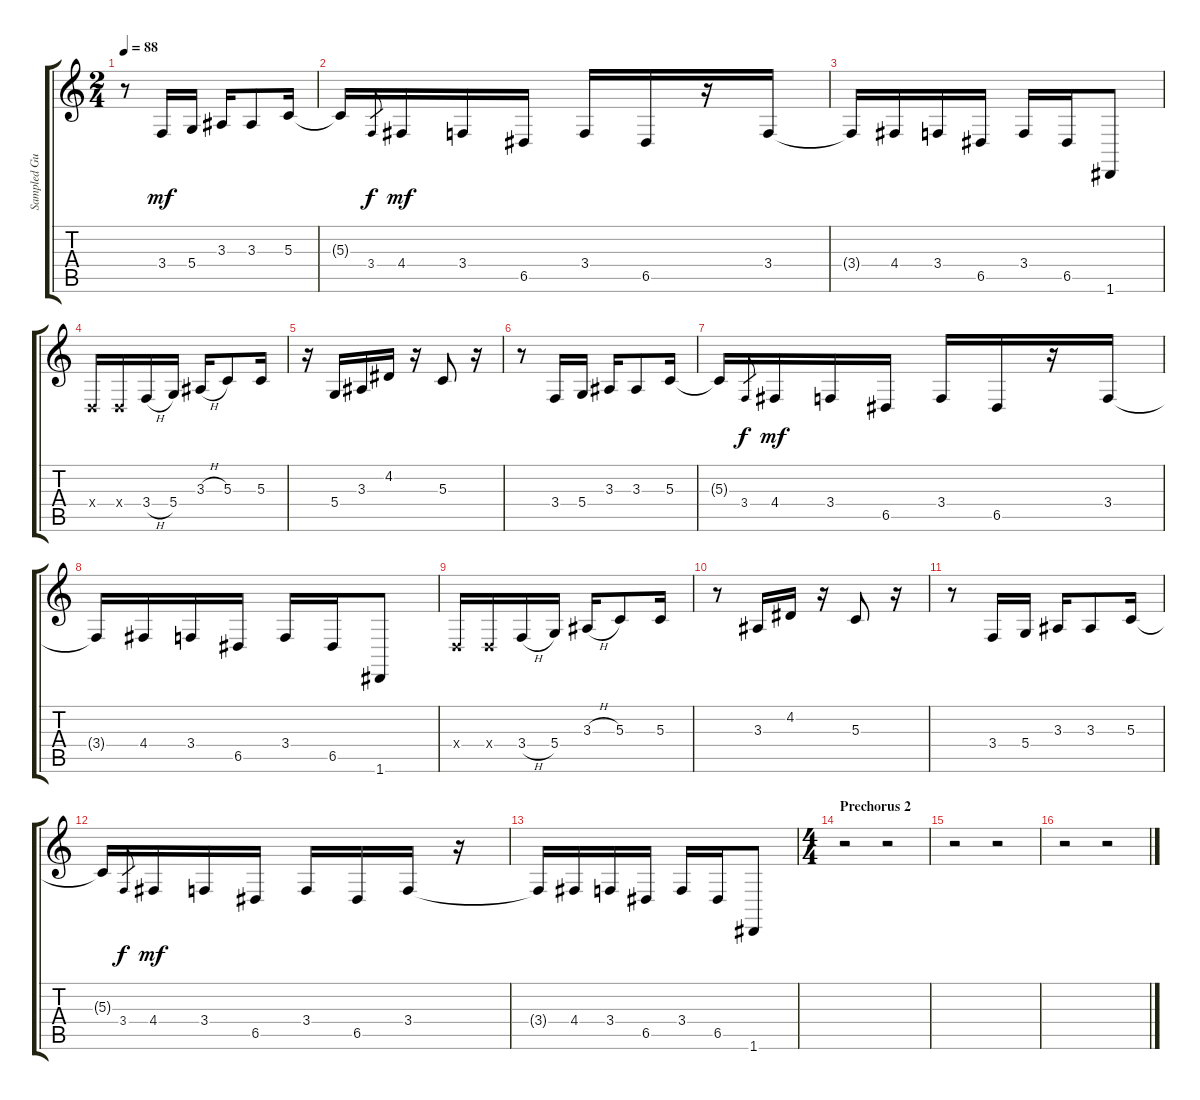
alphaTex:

\track ("Sampled Guitar" "Sampled Gu") {instrument lead2sawtooth}
\staff {score tabs}
\tuning (E4 B3 G3 D3 A2 D2) {hide}
\ts (2 4)
\tempo 88
\clef g2
\ks c
r.8{dy mf} 3.4.16 5.4.16 3.3.16 3.3.8 5.3.16 |
5.3{t}.16 3.4.8{gr dy f} 4.4.16{dy mf} 3.4.16 6.5.16 3.4.16 6.5.16 r.16 3.4.16 |
3.4{t}.16 4.4.16 3.4.16 6.5.16 3.4.16 6.5.16 1.6.8 |
0.4{x}.16 0.4{x}.16 3.4{h}.16 5.4.16 3.3{h}.16 5.3.8 5.3.16 |
r.16 5.4.16 3.3.16 4.2.16 r.16 5.3.8 r.16 |
r.8 3.4.16 5.4.16 3.3.16 3.3.8 5.3.16 |
5.3{t}.16 3.4.8{gr dy f} 4.4.16{dy mf} 3.4.16 6.5.16 3.4.16 6.5.16 r.16 3.4.16 |
3.4{t}.16 4.4.16 3.4.16 6.5.16 3.4.16 6.5.16 1.6.8 |
0.4{x}.16 0.4{x}.16 3.4{h}.16 5.4.16 3.3{h}.16 5.3.8 5.3.16 |
r.8 3.3.16 4.2.16 r.16 5.3.8 r.16 |
r.8 3.4.16 5.4.16 3.3.16 3.3.8 5.3.16 |
5.3{t}.16 3.4.8{gr dy f} 4.4.16{dy mf} 3.4.16 6.5.16 3.4.16 6.5.16 3.4.16 r.16 |
3.4{t}.16 4.4.16 3.4.16 6.5.16 3.4.16 6.5.16 1.6.8 |
\ts (4 4)
\section ("" "Prechorus 2")
r.2 r.2 |
r.2 r.2 |
r.2 r.2
